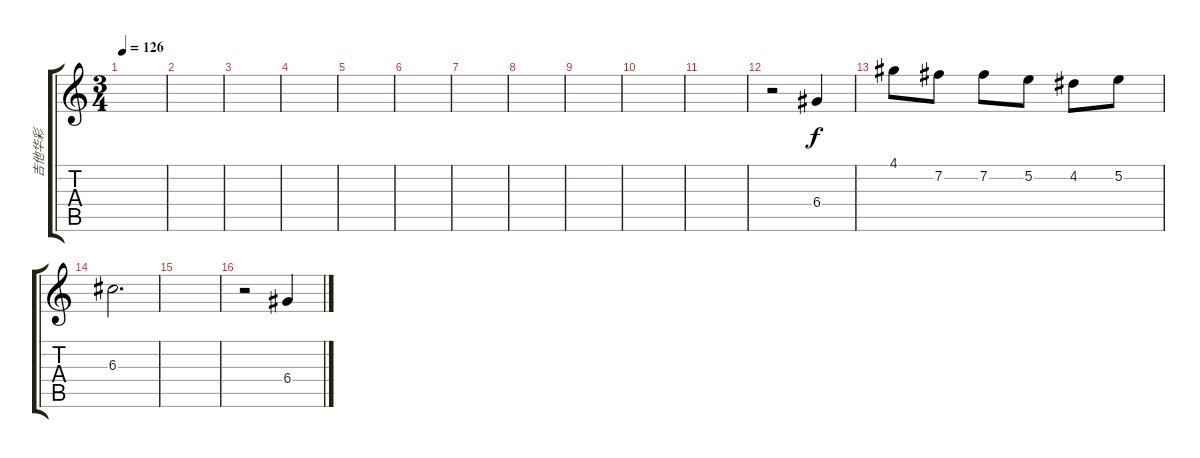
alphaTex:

\track ("吉他华彩" "吉他华彩") {instrument acousticguitarnylon}
\staff {score tabs}
\tuning (E4 B3 G3 D3 A2 E2) {hide}
\ts (3 4)
\tempo 126
\clef g2
\ks c
|
|
|
|
|
|
|
|
|
|
|
r.2 6.4.4 |
4.1.8 7.2.8 7.2.8 5.2.8 4.2.8 5.2.8 |
6.3.2{d} |
|
r.2 6.4.4
